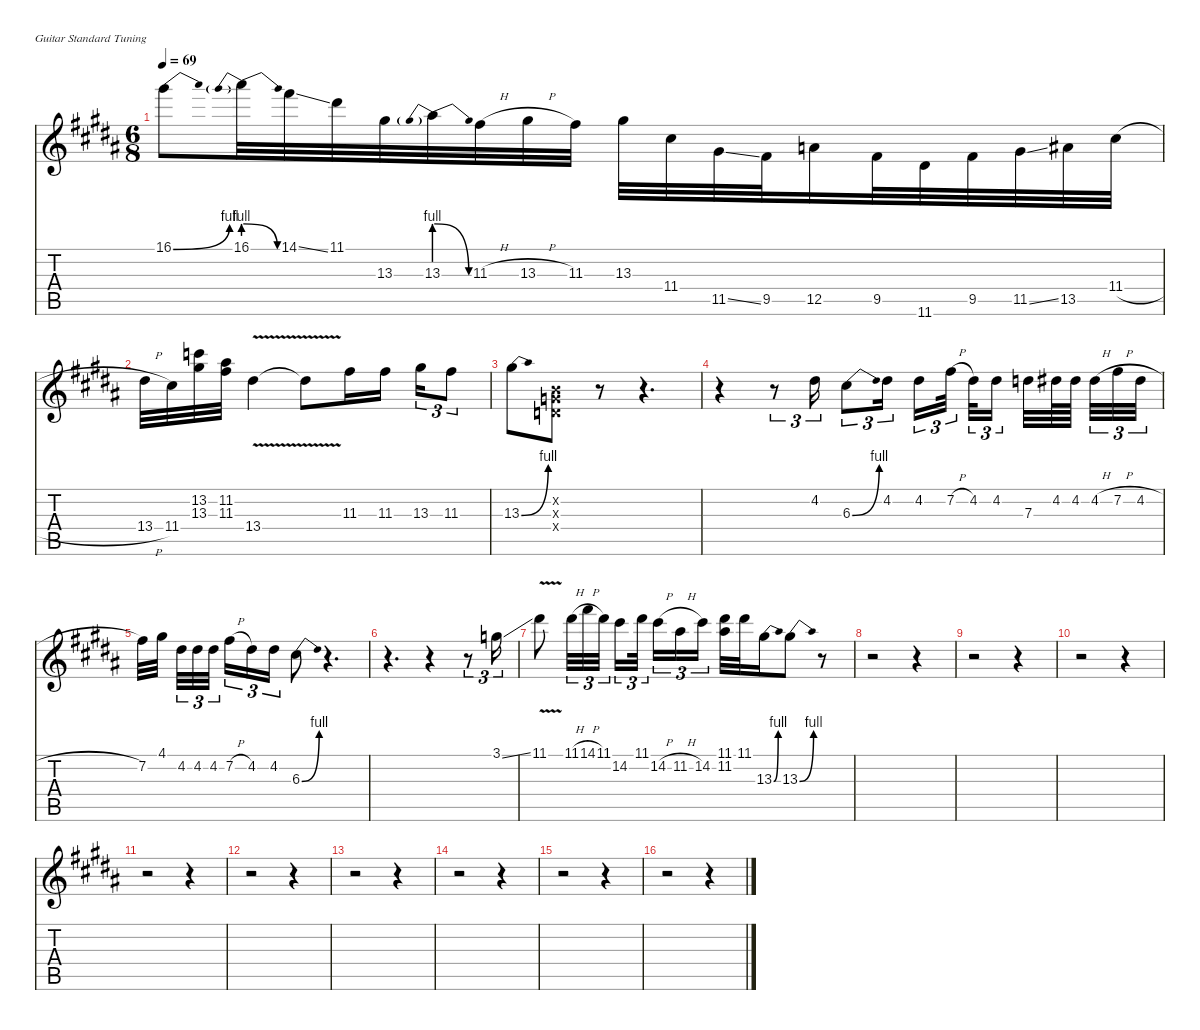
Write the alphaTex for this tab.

\defaultSystemsLayout 4
\hideDynamics
\bracketExtendMode nobrackets
\singleTrackTrackNamePolicy hidden
\multiTrackTrackNamePolicy hidden
\firstSystemTrackNameMode fullname
\firstSystemTrackNameOrientation horizontal
\otherSystemsTrackNameOrientation horizontal
\track ("Guitar 3" "el.guit.") {instrument electricguitarclean}
\staff {score tabs}
\tuning (E4 B3 G3 D3 A2 E2)
\ts (6 8)
\tempo 69
\clef g2
\ks b
16.1{be (bend 0 0 30 4) acc #}.8{dy fff beam Down} 16.1{be (prebendrelease 0 4 39.999998399999996 0)}.32{beam Down} 14.1{ss acc #}.32{beam Down} 11.1{acc #}.32{beam Down} 13.3{acc #}.32{beam Down} 13.3{be (prebendrelease 0 4 39.999998399999996 0)}.32{beam Down} 11.3{h acc #}.32{beam Down} 13.3{h acc #}.32{beam Down} 11.3{acc #}.32{beam Down} 13.3{acc #}.32{beam Down} 11.4{acc #}.32{beam Down} 11.5{ss acc #}.32{beam Down} 9.5{acc #}.32{beam Down} 12.5{acc forcenatural}.16{beam Down} 9.5{acc #}.32{beam Down} 11.6{acc #}.32{beam Down} 9.5{acc #}.32{beam Down} 11.5{ss acc #}.32{beam Down} 13.5{acc #}.32{beam Down} 11.4{h acc #}.32{beam Down} |
13.4{h acc #}.32{beam Down} 11.4{acc #}.32{beam Down} (13.2{acc forcenatural} 13.3{acc #}).32{beam Down} (11.2{acc #} 11.3{acc #}).32{beam Down} 13.4{v acc #}.4{beam Down} 13.4{v t acc #}.8{dy f beam Down} 11.3{acc #}.16{dy fff beam Down} 11.3{acc #}.16{beam Down} 13.3{acc #}.16{tu (3 2) beam Down} 11.3{acc #}.8{tu (3 2) beam Down} |
13.3{be (bend 0 0 30 4) acc #}.8{beam Down} (0.2{x acc forcenatural} 0.3{x acc forcenatural} 0.4{x acc forcenatural}).8{dy f beam Down} r.8{beam Down} r.4{d beam Down} |
r.4{beam Down} r.8{tu (3 2) beam Down} 4.2{acc #}.16{tu (3 2) dy fff beam Down} 6.3{be (bend 0 0 30 4) acc #}.8{tu (3 2) beam Down} 4.2{acc #}.16{tu (3 2) beam Down} 4.2{acc #}.16{tu (3 2) beam Down} 7.2{h acc #}.32{tu (3 2) beam Down} 4.2{acc #}.32{tu (3 2) beam Down} 4.2{acc #}.16{tu (3 2) beam Down} 7.3{acc forcenatural}.32{beam Down} 4.2{acc #}.64{beam Down} 4.2{acc #}.64{beam Down} 4.2{h acc #}.32{tu (3 2) beam Down} 7.2{h acc #}.32{tu (3 2) beam Down} 4.2{h acc #}.32{tu (3 2) beam Down} |
7.2{acc #}.32{beam Down} 4.1{acc #}.32{beam Down} 4.2{acc #}.32{tu (3 2) beam Down} 4.2{acc #}.32{tu (3 2) beam Down} 4.2{acc #}.32{tu (3 2) beam Down} 7.2{h acc #}.16{tu (3 2) beam Down} 4.2{acc #}.16{tu (3 2) beam Down} 4.2{acc #}.16{tu (3 2) beam Down} 6.3{be (bend 0 0 30 4) acc #}.8{beam Down} r.4{d beam Down} |
r.4{d beam Down} r.4{beam Down} r.8{tu (3 2) beam Down} 3.1{ss acc forcenatural}.16{tu (3 2) beam Down} |
11.1{v acc #}.8{beam Down} 11.1{h acc #}.32{tu (3 2) beam Down} 14.1{h acc #}.32{tu (3 2) beam Down} 11.1{acc #}.32{tu (3 2) beam Down} 14.2{acc #}.16{tu (3 2) beam Down} 11.1{acc #}.32{tu (3 2) beam Down} 14.2{h acc #}.16{tu (3 2) beam Down} 11.2{h acc #}.16{tu (3 2) beam Down} 14.2{acc #}.16{tu (3 2) beam Down} (11.1{acc #} 11.2{acc #}).32{beam Down} 11.1{acc #}.32{beam Down} 13.3{be (bend 0 0 30 4) acc #}.16{beam Down} 13.3{be (bend 0 0 30 4) acc #}.8{beam Down} r.8{beam Down} |
r.2{beam Down} r.4{beam Down} |
r.2{beam Down} r.4{beam Down} |
r.2{beam Down} r.4{beam Down} |
r.2{beam Down} r.4{beam Down} |
r.2{beam Down} r.4{beam Down} |
r.2{beam Down} r.4{beam Down} |
r.2{beam Down} r.4{beam Down} |
r.2{beam Down} r.4{beam Down} |
r.2{beam Down} r.4{beam Down}
